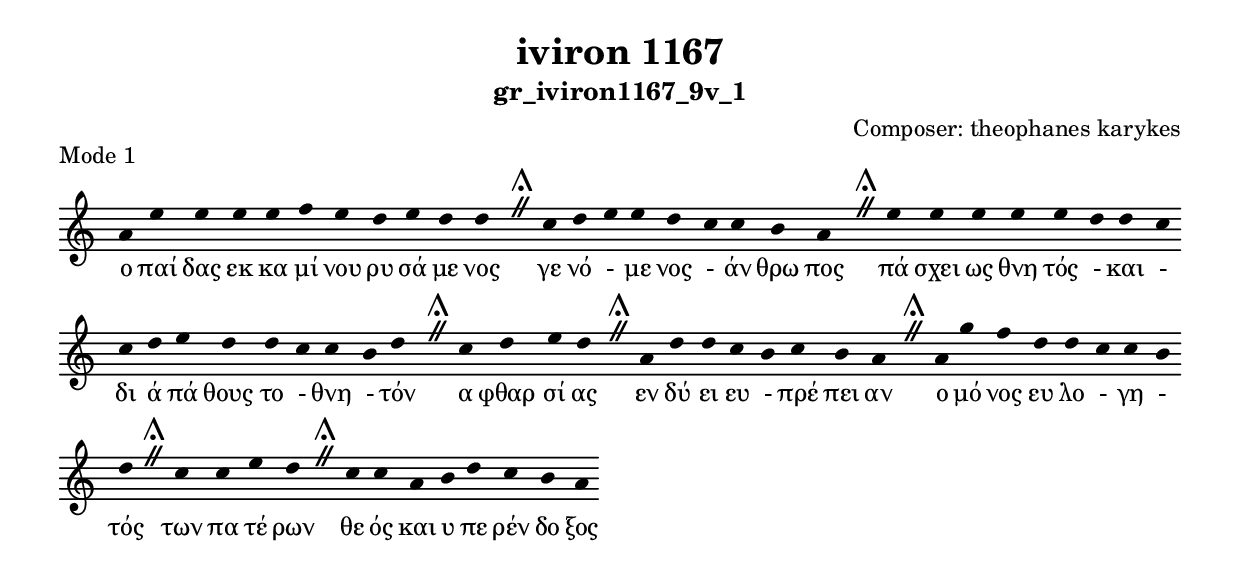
\include "gregorian.ly"

	\header {
 	  title = "iviron 1167"
	  subtitle = "gr_iviron1167_9v_1"
	  composer = "Composer: theophanes karykes"
	  piece = "Mode 1"
	}

	chant = {
	  a'4 e''4 e''4 e''4 e''4 f''4 e''4 d''4 e''4 d''4 d''4 \divisioMaior
 c''4 d''4 e''4 e''4 d''4 c''4 c''4 b'4 a'4 \divisioMaior
 e''4 e''4 e''4 e''4 e''4 d''4 d''4 c''4 c''4 d''4 e''4 d''4 d''4 c''4 c''4 b'4 d''4 \divisioMaior
 c''4 d''4 e''4 d''4 \divisioMaior
 a'4 d''4 d''4 c''4 b'4 c''4 b'4 a'4 \divisioMaior
 a'4 g''4 f''4 d''4 d''4 c''4 c''4 b'4 d''4 \divisioMaior
 c''4 c''4 e''4 d''4 \divisioMaior
 c''4 c''4 a'4 b'4 d''4 c''4 b'4 a'4\finalis
	}

	verba = \lyricmode {ο παί δας εκ κα μί νου ρυ σά με νος 
γε νό - με νος - άν θρω πος 
πά σχει ως θνη τός - και - δι ά πά θους το - θνη - τόν 
α φθαρ σί ας 
εν δύ ει ευ - πρέ πει αν 
ο μό νος ευ λο - γη - τός 
των πα τέ ρων 
θε ός και υ πε ρέν δο ξος 
	}


	\score {
	  \new Staff <<
	  \new Voice = "melody" \chant
	  \new Lyrics = "one" \lyricsto melody \verba
	  >>
	  \layout {
	    \context {
	      \Staff
	      \remove "Time_signature_engraver"
	      \remove "Bar_engraver"
	    }
	    \context {
	      \Voice
	      \remove "Stem_engraver"
	    }
	  }
	}